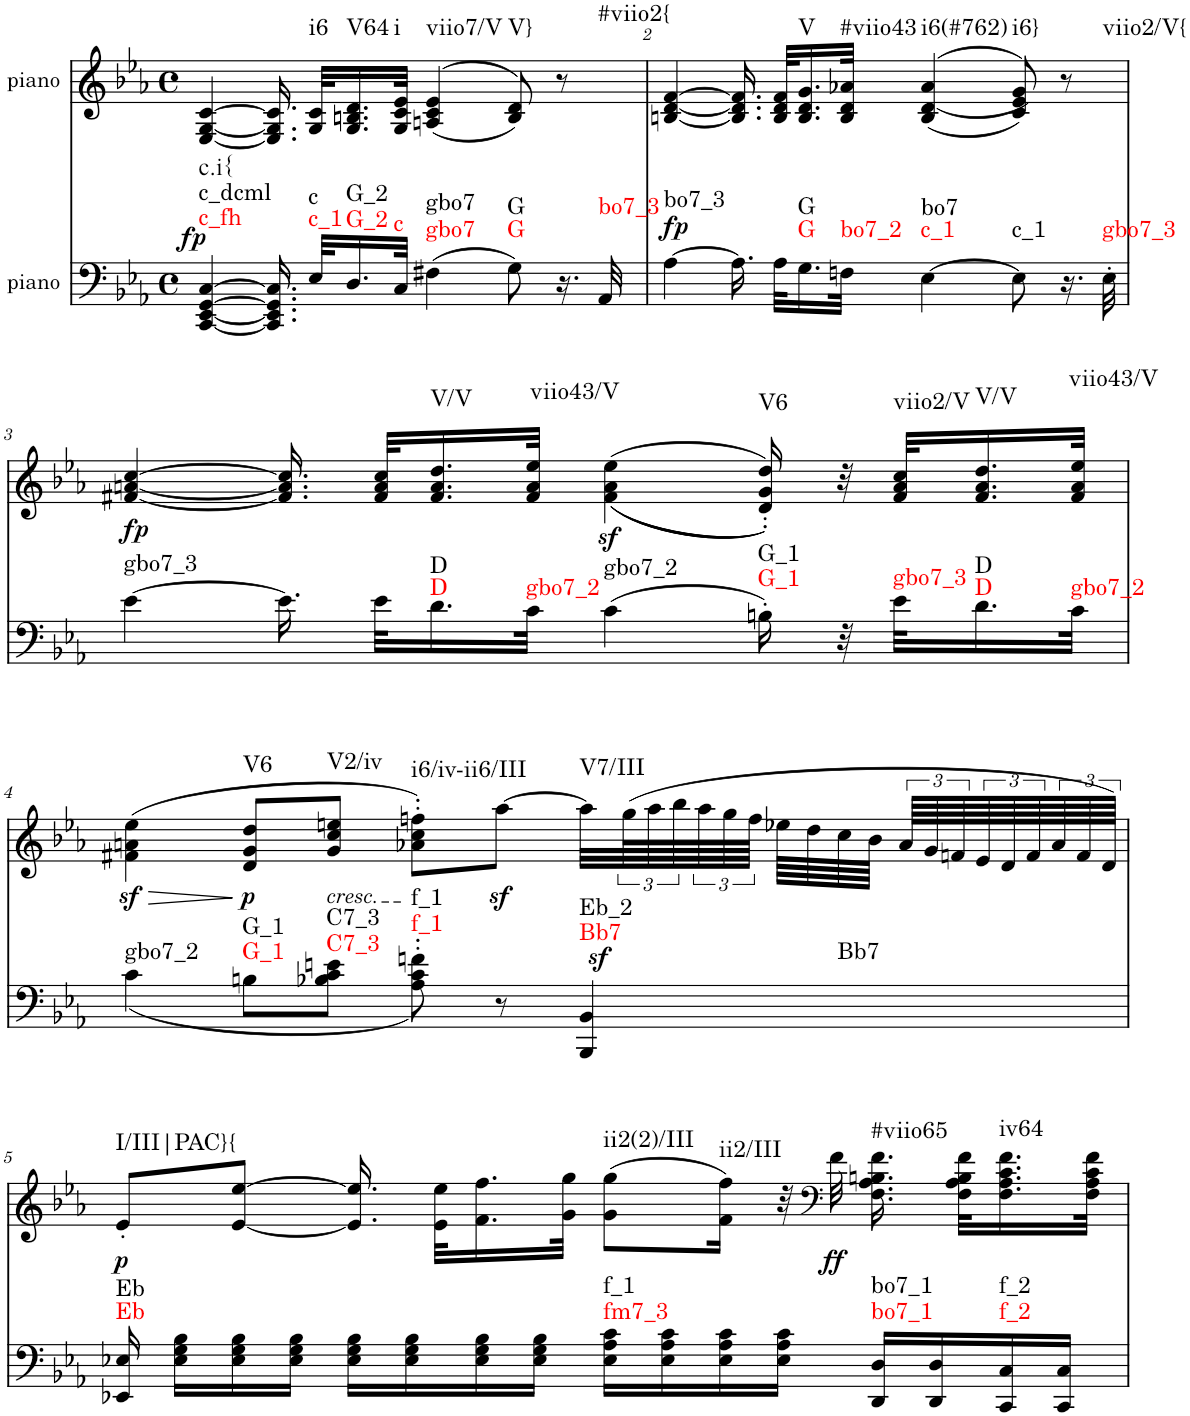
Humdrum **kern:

**kern	**dynam	**kern	**text	**dynam	**harte
*part2	*part2	*part1	*part1	*part1	*part1
*staff2	*staff2	*staff1	*staff1	*staff1	*
*I"piano	*	*I"piano	*	*	*
*I'Pno	*	*I'Pno	*	*	*
*clefF4	*	*clefG2	*	*	*
*k[b-e-a-]	*	*k[b-e-a-]	*	*	*
*c:	*	*c:	*	*	*
*M4/4	*	*M4/4	*	*	*
*met(c)	*	*met(c)	*	*	*
=1	=1	=1	=1	=1	=1
!	!LO:DY:a	!	!	!	!
[4CC/ [4EE-/ [4GG/ [4C/	fp	[4E-/ [4G/ [4c/	.	.	.
16.CC/] 16.EE-/] 16.GG/] 16.C/]	.	16.E-/] 16.G/] 16.c/]	.	.	.
!	!	!	!	!	!LO:H:kt=i6
32E-/KLL	.	32G/ 32c/KLL	.	.	N
!	!	!	!	!	!LO:H:kt=V64
16.D/	.	16.G/ 16.Bn/ 16.d/	.	.	N
!	!	!	!	!	!LO:H:kt=i
32C/JJk	.	32G/ 32c/ 32e-/JJk	.	.	N
!	!	!	!	!	!LO:H:kt=viio7/V
(4F#X\	.	(>(4An/ 4c/ 4e-/	.	.	N
!	!	!	!	!	!LO:H:kt=V}
8G\)	.	8B/ 8d/))	.	.	N
!	!	!	!	!	!LO:H:kt=#viio2{
16.r	.	8r	.	.	N
32AA-/	.	.	.	.	.
=2	=2	=2	=2	=2	=2
!	!LO:DY:a	!	!	!	!
[4A-\	fp	[4Bn/ [4d/ [4f/	.	.	.
16.A-\]	.	16.B/] 16.d/] 16.f/]	.	.	.
32A-\KLL	.	32B/ 32d/ 32f/KLL	.	.	.
!	!	!	!	!	!LO:H:kt=V
16.G\	.	16.B/ 16.d/ 16.g/	.	.	N
!	!	!	!	!	!LO:H:kt=#viio43
32Fn\JJk	.	32B/ 32d/ 32a-X/JJk	.	.	N
!	!	!	!	!	!LO:H:kt=i6(#762)
[4E-\	.	(<(>(4B/ 4d/ 4a-/	.	.	N
!	!	!	!	!	!LO:H:kt=i6}
8E-\]	.	8c/ 8e-/ 8g/)))	.	.	N
!	!	!	!	!	!LO:H:kt=viio2/V{
16.r	.	8r	.	.	N
32E-'\	.	.	.	.	.
!!LO:LB:g=z
=3	=3	=3	=3	=3	=3
!	!	!	!	!LO:DY:b	!
[4e-\	.	[4f#X/ [4an/ [4cc/	.	fp	.
16.e-\]	.	16.f#/] 16.a/] 16.cc/]	.	.	.
32e-\KLL	.	32f#/ 32a/ 32cc/KLL	.	.	.
!	!	!	!	!	!LO:H:kt=V/V
16.d\	.	16.f#/ 16.a/ 16.dd/	.	.	N
!	!	!	!	!	!LO:H:kt=viio43/V
32c\JJk	.	32f#/ 32a/ 32ee-/JJk	.	.	N
(4c\	.	(<(<(4f#\z< 4a\z< 4ee-\z<	.	.	.
!	!	!	!	!	!LO:H:kt=V6
16Bn'\)	.	16d/' 16g/' 16dd/')))	.	.	N
32r	.	32r	.	.	.
!	!	!	!	!	!LO:H:kt=viio2/V
32e-\KLL	.	32f#/ 32a/ 32cc/KLL	.	.	N
!	!	!	!	!	!LO:H:kt=V/V
16.d\	.	16.f#/ 16.a/ 16.dd/	.	.	N
!	!	!	!	!	!LO:H:kt=viio43/V
32c\JJk	.	32f#/ 32a/ 32ee-/JJk	.	.	N
!!LO:LB:g=z
=4	=4	=4	=4	=4	=4
!	!	!	!	!LO:HP:b	!
(<4c\	.	(4f#X\z< 4an\z< 4ee-\z<	.	>	.
!	!	!	!LO:LY:b	!LO:DY:n=1:b	!LO:H:kt=V6
8Bn\L	.	8d/ 8g/ 8dd/L	p	] p	N
!	!	!LO:TX:b:i:t=cresc.	!	!	!LO:H:kt=V2/iv
8B-X\ 8c\ 8en\J	.	8g/ 8cc/ 8een/J	.	.	N
!	!	!	!	!	!LO:H:kt=i6/iv-ii6/III
8A-\' 8c\' 8fn\')	.	8a-X\' 8cc\' 8ffn\'L)	.	.	N
8r	.	[8aa-z<\J	.	.	.
!	!	!	!	!	!LO:H:kt=V7/III
4BBB-/z> 4BB-/z>	.	32aa-\LLL]	.	.	N
.	.	(96gg\L	.	.	.
.	.	96aa-\	.	.	.
.	.	96bb-\	.	.	.
.	.	96aa-\	.	.	.
.	.	96gg\	.	.	.
.	.	96ff\JJJJ	.	.	.
.	.	64ee-X\LLLL	.	.	.
.	.	64dd\	.	.	.
.	.	64cc\	.	.	.
.	.	64b-\JJJJ	.	.	.
.	.	96a-/LLLL	.	.	.
.	.	96g/	.	.	.
.	.	96fn/	.	.	.
.	.	96e-/	.	.	.
.	.	96d/	.	.	.
.	.	96f/	.	.	.
.	.	96a-/	.	.	.
.	.	96f/	.	.	.
.	.	96d/JJJJ)	.	.	.
!!LO:LB:g=z
=5	=5	=5	=5	=5	=5
!	!	!	!LO:LY:b	!LO:DY:b	!LO:H:kt=I/III|PAC}{
16EE-X/ 16E-X/	.	8e-'/L	p	p	N
16E-\ 16G\ 16B-\LL	.	.	.	.	.
16E-\ 16G\ 16B-\	.	[8e-/ [8ee-/J	.	.	.
16E-\ 16G\ 16B-\JJ	.	.	.	.	.
16E-\ 16G\ 16B-\LL	.	16.e-/] 16.ee-/]	.	.	.
16E-\ 16G\ 16B-\	.	.	.	.	.
.	.	32e-\ 32ee-\KLL	.	.	.
16E-\ 16G\ 16B-\	.	16.f\ 16.ff\	.	.	.
16E-\ 16G\ 16B-\JJ	.	.	.	.	.
.	.	32g\ 32gg\JJk	.	.	.
!	!	!	!	!	!LO:H:kt=ii2(2)/III
16E-\ 16A-\ 16c\LL	.	(8g\ 8gg\L	.	.	N
16E-\ 16A-\ 16c\	.	.	.	.	.
!	!	!	!	!	!LO:H:kt=ii2/III
16E-\ 16A-\ 16c\	.	16f\ 16ff\Jk)	.	.	N
16E-\ 16A-\ 16c\JJ	.	32r	.	.	.
*	*	*clefF4	*	*	*
!	!	!	!LO:LY:b	!LO:DY:b	!
.	.	32f\	ff	ff	.
!	!	!	!	!	!LO:H:kt=#viio65
16DD/ 16D/LL	.	16.F\ 16.A-\ 16.Bn\ 16.f\	.	.	N
16DD/ 16D/	.	.	.	.	.
.	.	32F\ 32A-\ 32B\ 32f\KLL	.	.	.
!	!	!	!	!	!LO:H:kt=iv64
16CC/ 16C/	.	16.F\ 16.A-\ 16.c\ 16.f\	.	.	N
16CC/ 16C/JJ	.	.	.	.	.
.	.	32F\ 32A-\ 32c\ 32f\JJk	.	.	.
=	=	=	=	=	=
*-	*-	*-	*-	*-	*-
